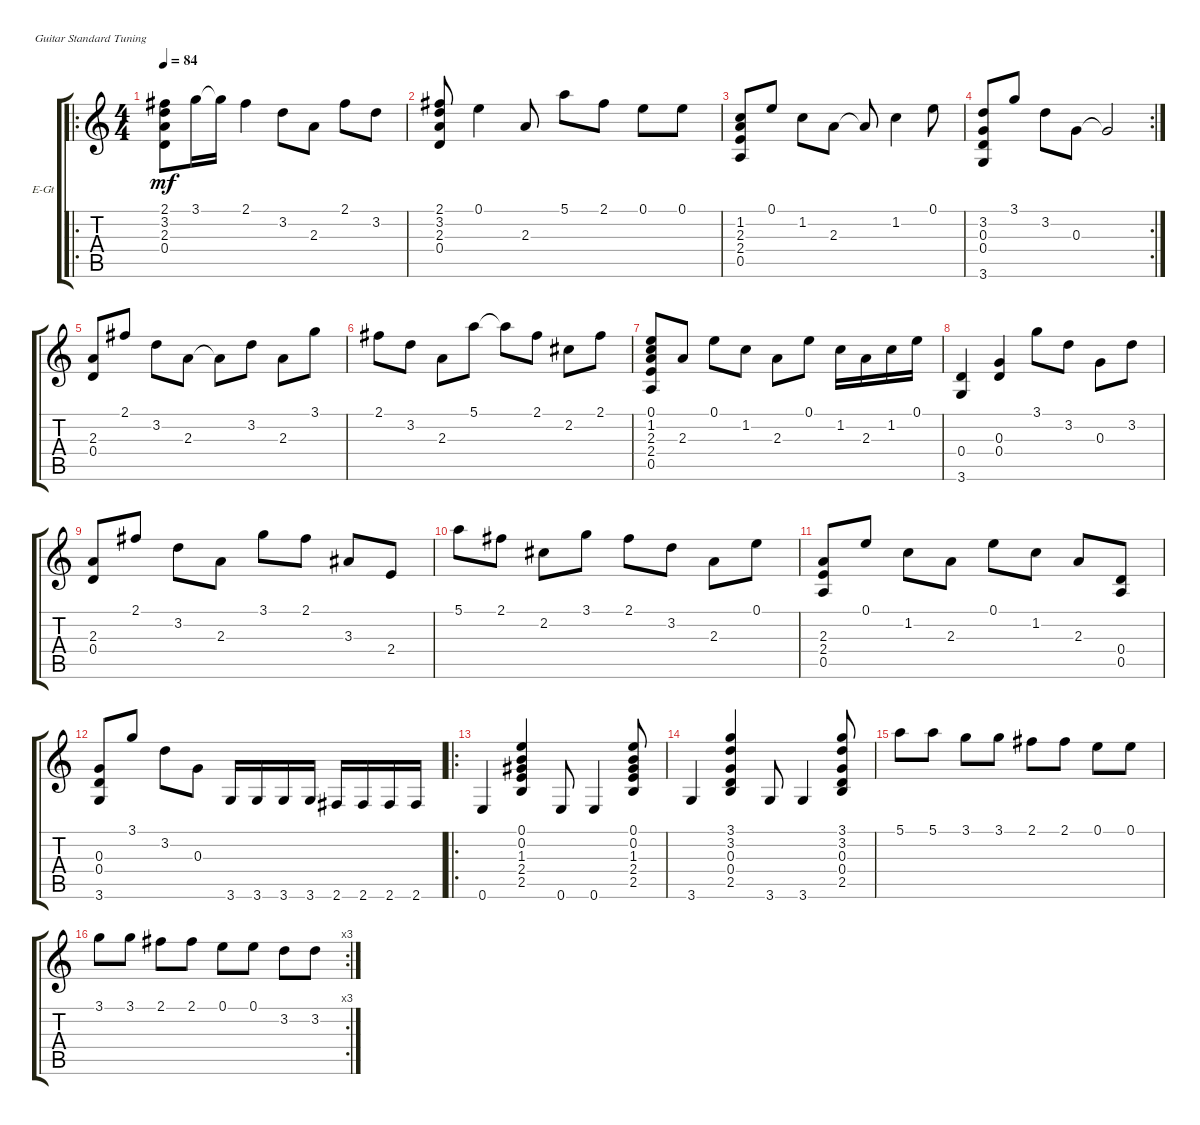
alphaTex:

\defaultSystemsLayout 4
\bracketExtendMode groupsimilarinstruments
\firstSystemTrackNameOrientation horizontal
\otherSystemsTrackNameOrientation horizontal
\track ("Electric Guitar" "E-Gt") {instrument electricguitarclean}
\staff {score tabs}
\tuning (E4 B3 G3 D3 A2 E2)
\ro
\ts (4 4)
\tempo 84
\clef g2
\ks c
(2.1 3.2 2.3 0.4).8{dy mf instrument electricguitarclean} 3.1.16 3.1{t}.16 2.1.4 3.2.8 2.3.8 2.1.8 3.2.8 |
(0.4 2.3 3.2 2.1).8 0.1.4 2.3.8 5.1.8 2.1.8 0.1.8 0.1.8 |
(0.5 2.4 2.3 1.2).8 0.1.8 1.2.8 2.3.8 2.3{t}.8 1.2.4 0.1.8 |
\rc 2
(3.6 0.4 0.3 3.2).8 3.1.8 3.2.8 0.3.8 0.3{t}.2 |
(0.4 2.3).8 2.1.8 3.2.8 2.3.8 2.3{t}.8 3.2.8 2.3.8 3.1.8 |
2.1.8 3.2.8 2.3.8 5.1.8 5.1{t}.8 2.1.8 2.2.8 2.1.8 |
(0.5 2.4 2.3 1.2 0.1).8 2.3.8 0.1.8 1.2.8 2.3.8 0.1.8 1.2.16 2.3.16 1.2.16 0.1.16 |
(3.6 0.4).4 (0.4 0.3).4 3.1.8 3.2.8 0.3.8 3.2.8 |
(0.4 2.3).8 2.1.8 3.2.8 2.3.8 3.1.8 2.1.8 3.3.8 2.4.8 |
5.1.8 2.1.8 2.2.8 3.1.8 2.1.8 3.2.8 2.3.8 0.1.8 |
(0.5 2.4 2.3).8 0.1.8 1.2.8 2.3.8 0.1.8 1.2.8 2.3.8 (0.4 0.5).8 |
(3.6 0.4 0.3).8 3.1.8 3.2.8 0.3.8 3.6.16 3.6.16 3.6.16 3.6.16 2.6.16 2.6.16 2.6.16 2.6.16 |
\ro
0.6.4 (2.5 2.4 1.3 0.2 0.1).4 0.6.8 0.6.4 (2.5 2.4 1.3 0.2 0.1).8 |
3.6.4 (2.5 0.4 0.3 3.2 3.1).4 3.6.8 3.6.4 (2.5 0.4 0.3 3.2 3.1).8 |
5.1.8 5.1.8 3.1.8 3.1.8 2.1.8 2.1.8 0.1.8 0.1.8 |
\rc 3
3.1.8 3.1.8 2.1.8 2.1.8 0.1.8 0.1.8 3.2.8 3.2.8
